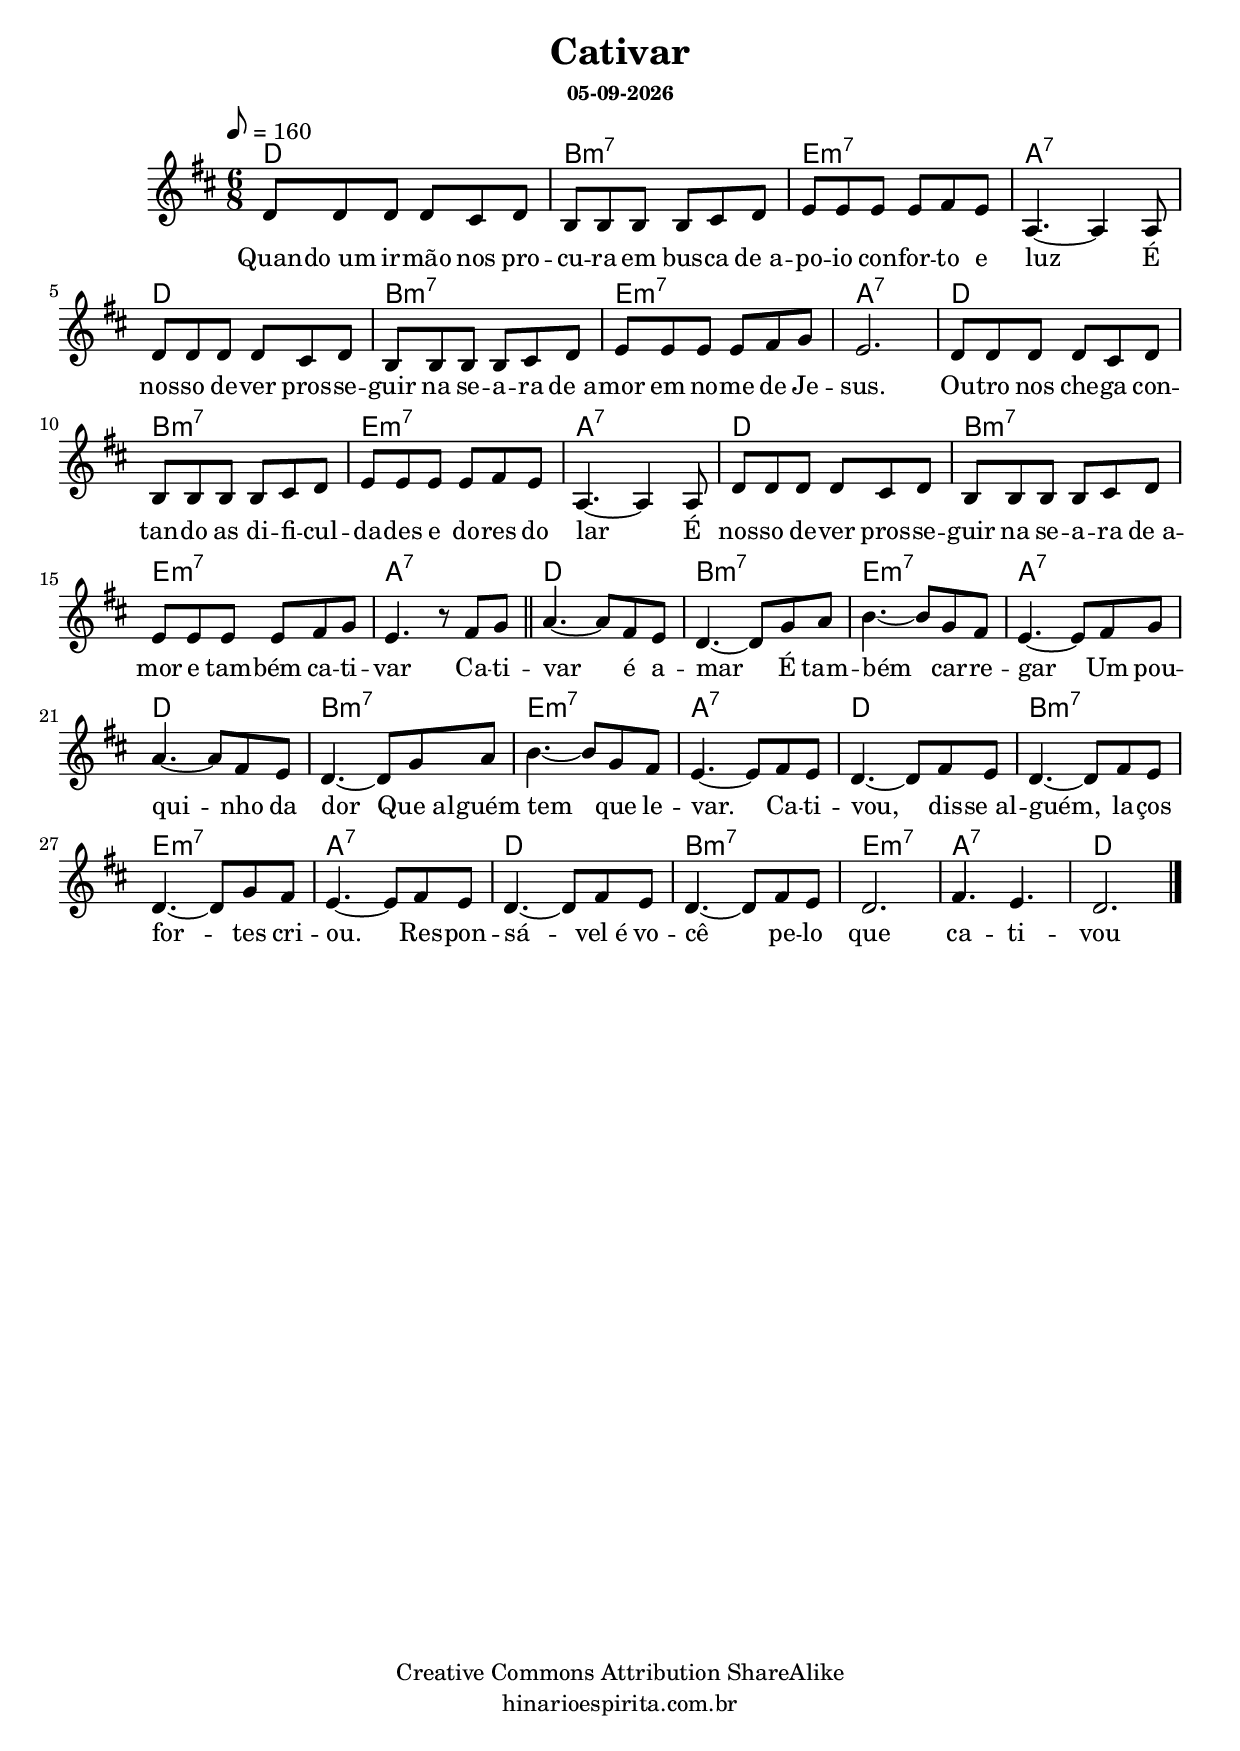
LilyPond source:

\version "2.16.0"
%\pointAndClickOff

\header {
  title = "Cativar"
  subsubtitle = #(strftime "%d-%m-%Y" (localtime (current-time)))
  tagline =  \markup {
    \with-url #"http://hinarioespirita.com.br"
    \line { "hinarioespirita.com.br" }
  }
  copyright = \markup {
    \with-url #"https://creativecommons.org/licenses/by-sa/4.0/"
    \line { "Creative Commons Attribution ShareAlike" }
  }
}

melodia = \relative c' {
  \key d \major
  \time 6/8
  \tempo 8 = 160
  \clef treble

  % 1
  d8 d d d cis d | b b b b cis d | e e e e fis e | a,4.~ a4 a8 |
  d d d d cis d | b b b b cis d | e e e e fis g | e2. |
  
  d8 d d d cis d | b b b b cis d | e e e e fis e | a,4.~ a4 a8 |
  d d d d cis d | b b b b cis d | e e e e fis g | e4. r8 fis8 g \bar "||"
  
  a4.~ a8 fis e | d4.~ d8 g a | b4.~ b8 g fis | e4.~ e8 fis g |
  a4.~ a8 fis e | d4.~ d8 g a | b4.~ b8 g fis | e4.~ e8 fis e |
  d4.~ d8 fis e | d4.~ d8 fis e | d4.~ d8 g fis | e4.~ e8 fis e |
  d4.~ d8 fis e | d4.~ d8 fis e | d2. | fis4. e | d2. \bar "|."
}

letra = \lyricmode {
  Quan -- do_um ir -- mão nos pro -- cu -- ra em bus -- ca de_a -- po -- io con -- for -- to e luz  
  É nos -- so de -- ver pros -- se -- guir na se -- a -- ra de_a -- mor em no -- me de Je -- sus.  
  Ou -- tro nos che -- ga con -- tan -- do as di -- fi -- cul -- da -- des e do -- res do lar  
  É nos -- so de -- ver pros -- se -- guir na se -- a -- ra de_a -- mor e tam -- bém ca -- ti -- var  
    
  Ca -- ti -- var é a -- mar  
  É tam -- bém car -- re -- gar  
  Um pou -- qui -- nho da dor  
  Que_al -- guém tem que le -- var.  
    
  Ca -- ti -- vou, dis -- se_al -- guém, la -- ços for -- tes cri -- ou.  
  Res -- pon -- sá -- vel_é vo -- cê pe -- lo que ca -- ti -- vou  
}

harmonia = \chordmode {
  \set majorSevenSymbol = \markup { 7M }
  d2. b:m7 e:m7 a:7
  d2. b:m7 e:m7 a:7
  d2. b:m7 e:m7 a:7
  d2. b:m7 e:m7 a:7
  
  d2. b:m7 e:m7 a:7
  d2. b:m7 e:m7 a:7
  d2. b:m7 e:m7 a:7
  d2. b:m7 e:m7 a:7
  d
}

\score {
  <<
    \new ChordNames { \harmonia }
    \new Staff <<
      \new Voice = "melodia" { \melodia }
      \lyricsto "melodia" \new Lyrics \letra
      \set Staff.midiInstrument = #"acoustic grand"
    >>
  >>
  \layout {}
  \midi {}
}
